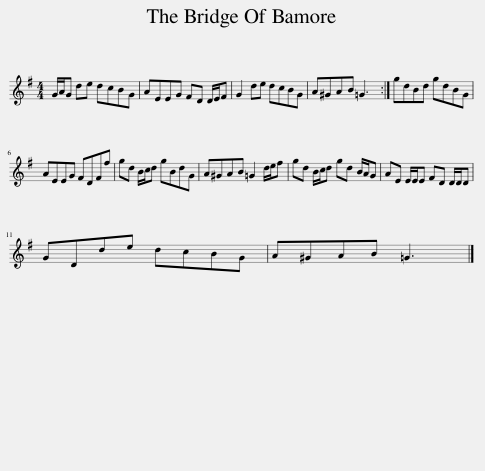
X:1
L:1/8
M:4/4
I:linebreak $
K:G
V:1 treble
V:1
 G/A/G de dcBG | AEEG FD D/E/F | G2 de dcBG | A^GAB =G3 :| gdBd gdBG |$ %5
 AEEG FDFf | gd B/c/d gBdG | A^GAB =G2 d/e/f | gd B/c/d gd B/A/G | AE E/E/E FD D/D/D |$ %10
 GDde dcBG | A^GAB =G3 |] %12
